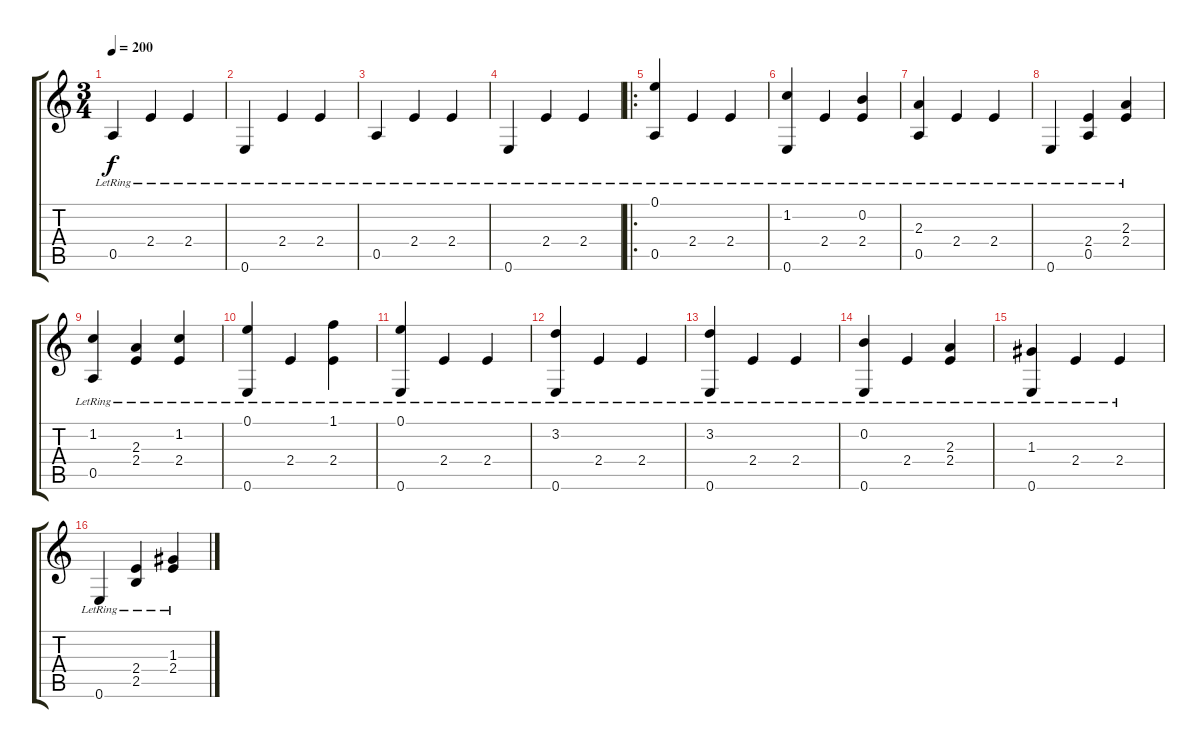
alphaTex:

\track "" {instrument acousticguitarnylon}
\staff {score tabs}
\tuning (E4 B3 G3 D3 A2 E2) {hide}
\ts (3 4)
\tempo 200
\clef g2
\ks c
0.5{lr}.4{dy f instrument acousticguitarnylon} 2.4{lr}.4 2.4{lr}.4 |
0.6{lr}.4 2.4{lr}.4 2.4{lr}.4 |
0.5{lr}.4 2.4{lr}.4 2.4{lr}.4 |
0.6{lr}.4 2.4{lr}.4 2.4{lr}.4 |
\ro
(0.1{lr} 0.5{lr}).4 2.4{lr}.4 2.4{lr}.4 |
(1.2{lr} 0.6{lr}).4 2.4{lr}.4 (0.2{lr} 2.4{lr}).4 |
(2.3{lr} 0.5{lr}).4 2.4{lr}.4 2.4{lr}.4 |
0.6{lr}.4 (2.4{lr} 0.5{lr}).4 (2.3{lr} 2.4{lr}).4 |
(1.2{lr} 0.5{lr}).4 (2.3{lr} 2.4{lr}).4 (1.2{lr} 2.4{lr}).4 |
(0.1{lr} 0.6{lr}).4 2.4{lr}.4 (1.1{lr} 2.4{lr}).4 |
(0.1{lr} 0.6{lr}).4 2.4{lr}.4 2.4{lr}.4 |
(3.2{lr} 0.6{lr}).4 2.4{lr}.4 2.4{lr}.4 |
(3.2{lr} 0.6{lr}).4 2.4{lr}.4 2.4{lr}.4 |
(0.2{lr} 0.6{lr}).4 2.4{lr}.4 (2.3{lr} 2.4{lr}).4 |
(1.3{lr} 0.6{lr}).4 2.4{lr}.4 2.4{lr}.4 |
0.6{lr}.4 (2.4{lr} 2.5{lr}).4 (1.3{lr} 2.4{lr}).4
